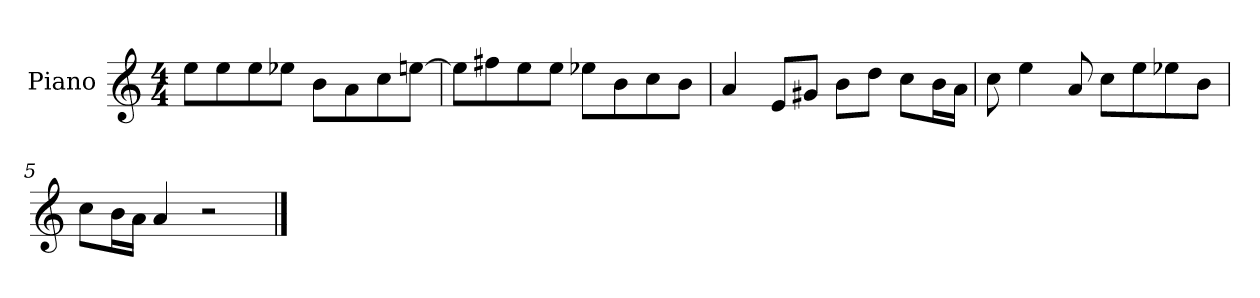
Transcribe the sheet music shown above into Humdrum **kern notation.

**kern
*part1
*staff1
*I"Piano
*I'P-no
*clefG2
*k[]
*M4/4
*MM90
=1
8ee\L
8ee\
8ee\
8ee-X\J
8b\L
8a\
8cc\
[8een\J
=2
8ee\L]
8ff#X\
8ee\
8ee\J
8ee-X\L
8b\
8cc\
8b\J
=3
4a/
8e/L
8g#X/J
8b\L
8dd\J
8cc\L
16b\L
16a\JJ
=4
8cc\
4ee\
8a/
8cc\L
8ee\
8ee-X\
8b\J
!!LO:LB:g=z
=5
8cc\L
16b\L
16a\JJ
4a/
2r
==
*-
